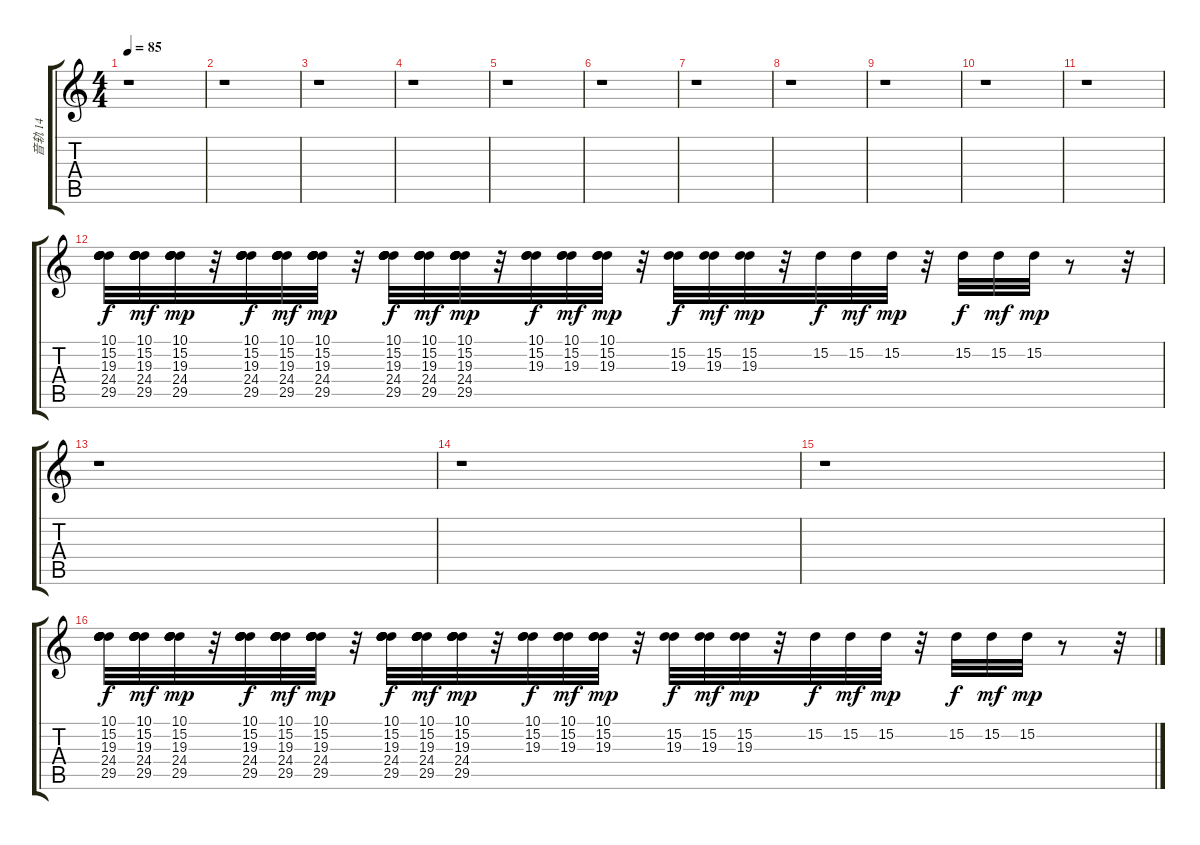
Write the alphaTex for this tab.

\track ("音轨 14" "音轨 14") {instrument fx7echoes}
\staff {score tabs}
\tuning (E4 B3 G3 D3 A2 E2) {hide}
\ts (4 4)
\tempo 85
\clef g2
\ks c
r.1{dy mp} |
r.1 |
r.1 |
r.1 |
r.1 |
r.1 |
r.1 |
r.1 |
r.1 |
r.1 |
r.1 |
(10.1 15.2 19.3 24.4 29.5).32{dy f} (10.1 15.2 19.3 24.4 29.5).32{dy mf} (10.1 15.2 19.3 24.4 29.5).32{dy mp} r.32 (10.1 15.2 19.3 24.4 29.5).32{dy f} (10.1 15.2 19.3 24.4 29.5).32{dy mf} (10.1 15.2 19.3 24.4 29.5).32{dy mp} r.32 (10.1 15.2 19.3 24.4 29.5).32{dy f} (10.1 15.2 19.3 24.4 29.5).32{dy mf} (10.1 15.2 19.3 24.4 29.5).32{dy mp} r.32 (10.1 15.2 19.3).32{dy f} (10.1 15.2 19.3).32{dy mf} (10.1 15.2 19.3).32{dy mp} r.32 (15.2 19.3).32{dy f} (15.2 19.3).32{dy mf} (15.2 19.3).32{dy mp} r.32 15.2.32{dy f} 15.2.32{dy mf} 15.2.32{dy mp} r.32 15.2.32{dy f} 15.2.32{dy mf} 15.2.32{dy mp} r.8 r.32 |
r.1 |
r.1 |
r.1 |
(10.1 15.2 19.3 24.4 29.5).32{dy f} (10.1 15.2 19.3 24.4 29.5).32{dy mf} (10.1 15.2 19.3 24.4 29.5).32{dy mp} r.32 (10.1 15.2 19.3 24.4 29.5).32{dy f} (10.1 15.2 19.3 24.4 29.5).32{dy mf} (10.1 15.2 19.3 24.4 29.5).32{dy mp} r.32 (10.1 15.2 19.3 24.4 29.5).32{dy f} (10.1 15.2 19.3 24.4 29.5).32{dy mf} (10.1 15.2 19.3 24.4 29.5).32{dy mp} r.32 (10.1 15.2 19.3).32{dy f} (10.1 15.2 19.3).32{dy mf} (10.1 15.2 19.3).32{dy mp} r.32 (15.2 19.3).32{dy f} (15.2 19.3).32{dy mf} (15.2 19.3).32{dy mp} r.32 15.2.32{dy f} 15.2.32{dy mf} 15.2.32{dy mp} r.32 15.2.32{dy f} 15.2.32{dy mf} 15.2.32{dy mp} r.8 r.32
